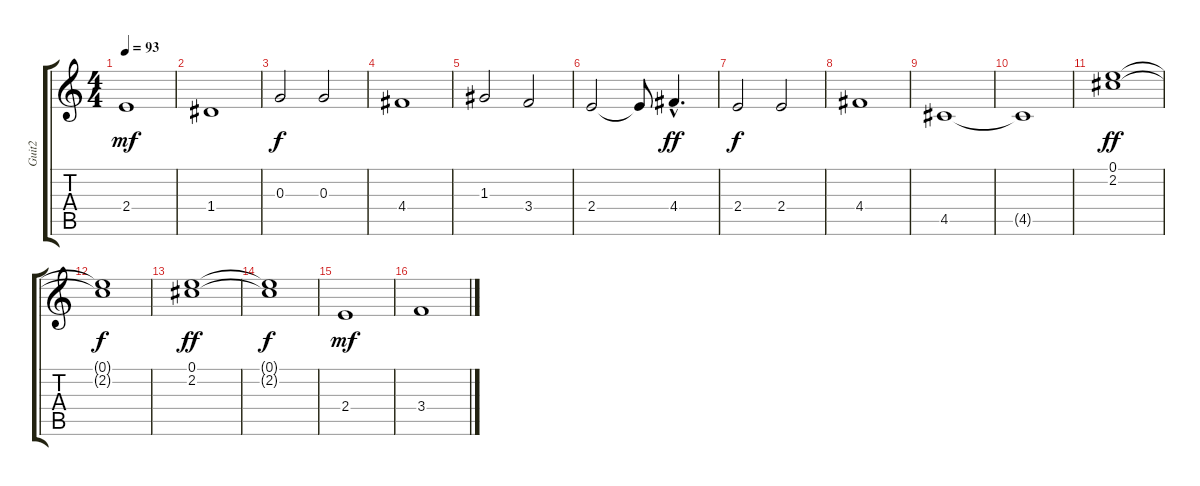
\track ("Guit2" "Guit2") {instrument electricguitarjazz}
\staff {score tabs}
\tuning (E4 B3 G3 D3 A2 E2) {hide}
\ts (4 4)
\tempo 93
\clef g2
\ks c
2.4.1{dy mf} |
1.4.1 |
0.3.2{dy f} 0.3.2 |
4.4.1 |
1.3.2 3.4.2 |
2.4.2 2.4{t}.8 4.4{hac}.4{d dy ff} |
2.4.2{dy f} 2.4.2 |
4.4.1 |
4.5.1 |
4.5{t}.1 |
(0.1 2.2).1{dy ff} |
(0.1{t} 2.2{t}).1{dy f} |
(0.1 2.2).1{dy ff} |
(0.1{t} 2.2{t}).1{dy f} |
2.4.1{dy mf} |
3.4.1
